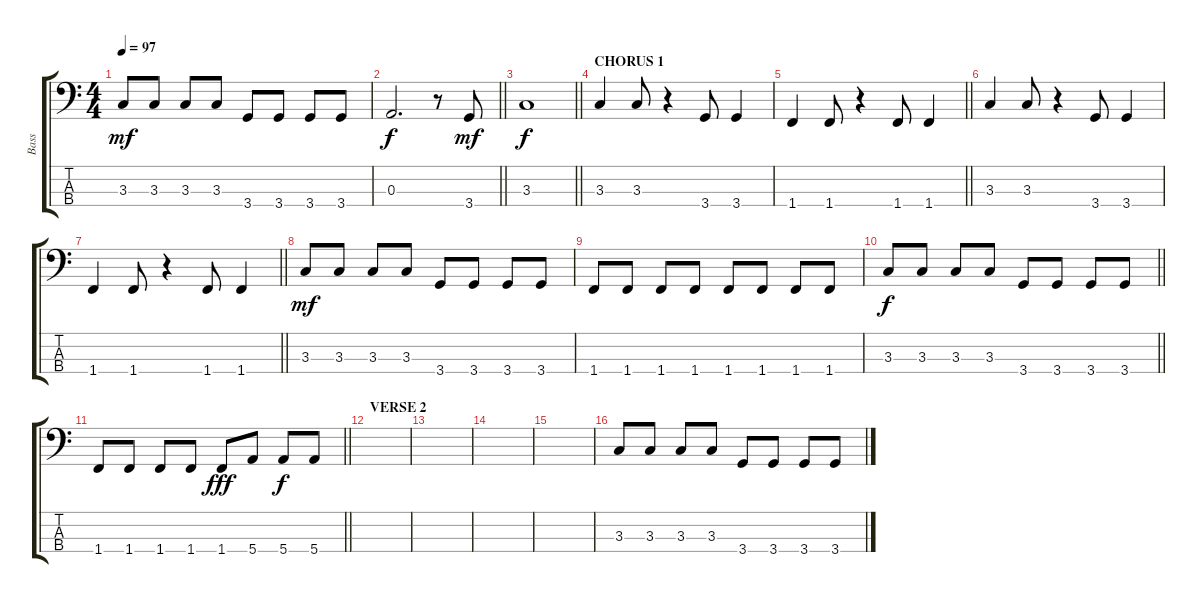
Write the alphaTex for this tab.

\track ("Bass" "Bass") {instrument electricbasspick}
\staff {score tabs}
\tuning (G2 D2 A1 E1) {hide}
\ts (4 4)
\tempo 97
\clef f4
\ks c
3.3.8{dy mf} 3.3.8 3.3.8 3.3.8 3.4.8 3.4.8 3.4.8 3.4.8 |
\barLineRight lightlight
0.3.2{d dy f} r.8 3.4.8{dy mf} |
\barLineRight lightlight
3.3.1{dy f} |
\section ("" "CHORUS 1")
3.3.4 3.3.8 r.4 3.4.8 3.4.4 |
\barLineRight lightlight
1.4.4 1.4.8 r.4 1.4.8 1.4.4 |
3.3.4 3.3.8 r.4 3.4.8 3.4.4 |
\barLineRight lightlight
1.4.4 1.4.8 r.4 1.4.8 1.4.4 |
3.3.8{dy mf} 3.3.8 3.3.8 3.3.8 3.4.8 3.4.8 3.4.8 3.4.8 |
1.4.8 1.4.8 1.4.8 1.4.8 1.4.8 1.4.8 1.4.8 1.4.8 |
\barLineRight lightlight
3.3.8{dy f} 3.3.8 3.3.8 3.3.8 3.4.8 3.4.8 3.4.8 3.4.8 |
\barLineRight lightlight
1.4.8 1.4.8 1.4.8 1.4.8 1.4.8{dy fff} 5.4.8 5.4.8{dy f} 5.4.8 |
\section ("" "VERSE 2")
|
|
|
|
3.3.8 3.3.8 3.3.8 3.3.8 3.4.8 3.4.8 3.4.8 3.4.8
